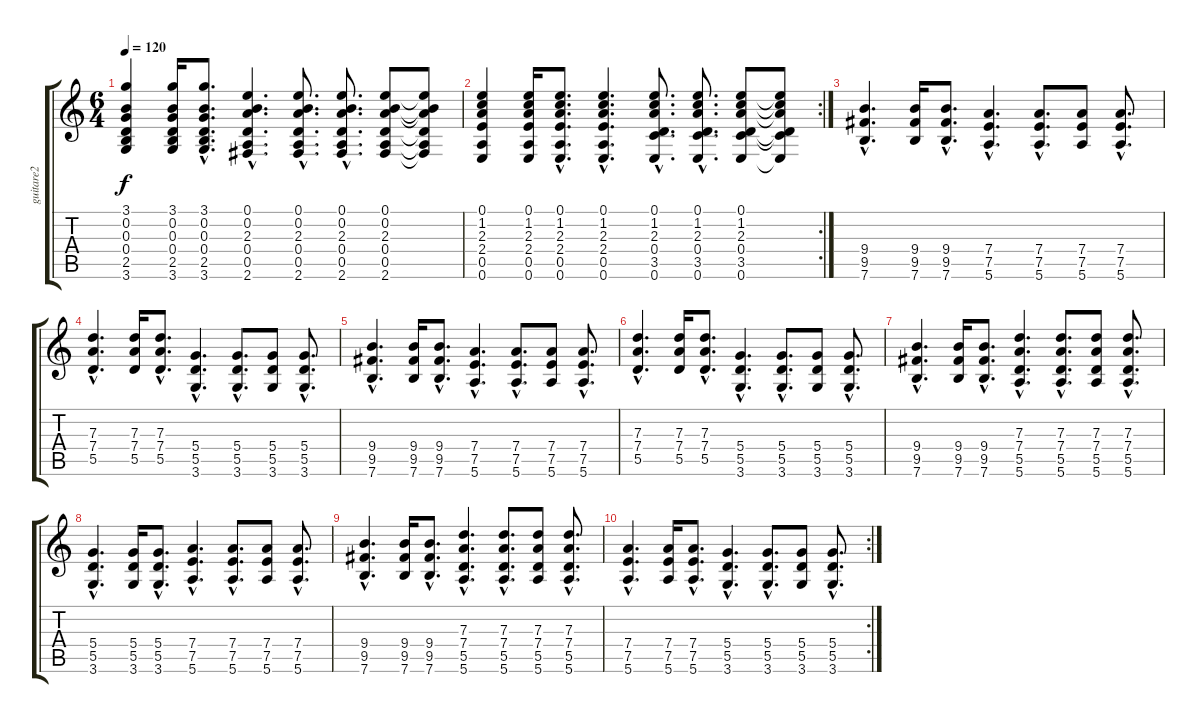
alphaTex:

\track ("guitare2" "guitare2") {instrument overdrivenguitar}
\staff {score tabs}
\tuning (E4 B3 G3 D3 A2 E2) {hide}
\ts (6 4)
\tempo 120
\clef g2
\ks c
(3.1 0.2 0.3 0.4 2.5 3.6).4{dy f} (3.1 0.2 0.3 0.4 2.5 3.6).16 (3.1{hac} 0.2{hac} 0.3{hac} 0.4{hac} 2.5{hac} 3.6{hac}).8{d} (0.1{hac} 0.2{hac} 2.3{hac} 0.4{hac} 0.5{hac} 2.6{hac}).4{d} (0.1{hac} 0.2{hac} 2.3{hac} 0.4{hac} 0.5{hac} 2.6{hac}).8{d} (0.1{hac} 0.2{hac} 2.3{hac} 0.4{hac} 0.5{hac} 2.6{hac}).8{d} (0.1 0.2 2.3 0.4 0.5 2.6).8 (0.1{t} 0.2{t} 2.3{t} 0.4{t} 0.5{t} 2.6{t}).8 |
\rc 2
(0.1 1.2 2.3 2.4 0.5 0.6).4 (0.1 1.2 2.3 2.4 0.5 0.6).16 (0.1{hac} 1.2{hac} 2.3{hac} 2.4{hac} 0.5{hac} 0.6{hac}).8{d} (0.1{hac} 1.2{hac} 2.3{hac} 2.4{hac} 0.5{hac} 0.6{hac}).4{d} (0.1{hac} 1.2{hac} 2.3{hac} 0.4{hac} 3.5{hac} 0.6{hac}).8{d} (0.1{hac} 1.2{hac} 2.3{hac} 0.4{hac} 3.5{hac} 0.6{hac}).8{d} (0.1 1.2 2.3 0.4 3.5 0.6).8 (0.1{t} 1.2{t} 2.3{t} 0.4{t} 3.5{t} 0.6{t}).8 |
(9.4{hac} 9.5{hac} 7.6{hac}).4{d} (9.4 9.5 7.6).16 (9.4{hac} 9.5{hac} 7.6{hac}).8{d} (7.4{hac} 7.5{hac} 5.6{hac}).4{d} (7.4{hac} 7.5{hac} 5.6{hac}).8{d} (7.4 7.5 5.6).8 (7.4{hac} 7.5{hac} 5.6{hac}).8{d} |
(7.3{hac} 7.4{hac} 5.5{hac}).4{d} (7.3 7.4 5.5).16 (7.3{hac} 7.4{hac} 5.5{hac}).8{d} (5.4{hac} 5.5{hac} 3.6{hac}).4{d} (5.4{hac} 5.5{hac} 3.6{hac}).8{d} (5.4 5.5 3.6).8 (5.4{hac} 5.5{hac} 3.6{hac}).8{d} |
(9.4{hac} 9.5{hac} 7.6{hac}).4{d} (9.4 9.5 7.6).16 (9.4{hac} 9.5{hac} 7.6{hac}).8{d} (7.4{hac} 7.5{hac} 5.6{hac}).4{d} (7.4{hac} 7.5{hac} 5.6{hac}).8{d} (7.4 7.5 5.6).8 (7.4{hac} 7.5{hac} 5.6{hac}).8{d} |
(7.3{hac} 7.4{hac} 5.5{hac}).4{d} (7.3 7.4 5.5).16 (7.3{hac} 7.4{hac} 5.5{hac}).8{d} (5.4{hac} 5.5{hac} 3.6{hac}).4{d} (5.4{hac} 5.5{hac} 3.6{hac}).8{d} (5.4 5.5 3.6).8 (5.4{hac} 5.5{hac} 3.6{hac}).8{d} |
(9.4{hac} 9.5{hac} 7.6{hac}).4{d} (9.4 9.5 7.6).16 (9.4{hac} 9.5{hac} 7.6{hac}).8{d} (7.3{hac} 7.4{hac} 5.5{hac} 5.6{hac}).4{d} (7.3{hac} 7.4{hac} 5.5{hac} 5.6{hac}).8{d} (7.3 7.4 5.5 5.6).8 (7.3{hac} 7.4{hac} 5.5{hac} 5.6{hac}).8{d} |
(5.4{hac} 5.5{hac} 3.6{hac}).4{d} (5.4 5.5 3.6).16 (5.4{hac} 5.5{hac} 3.6{hac}).8{d} (7.4{hac} 7.5{hac} 5.6{hac}).4{d} (7.4{hac} 7.5{hac} 5.6{hac}).8{d} (7.4 7.5 5.6).8 (7.4{hac} 7.5{hac} 5.6{hac}).8{d} |
(9.4{hac} 9.5{hac} 7.6{hac}).4{d} (9.4 9.5 7.6).16 (9.4{hac} 9.5{hac} 7.6{hac}).8{d} (7.3{hac} 7.4{hac} 5.5{hac} 5.6{hac}).4{d} (7.3{hac} 7.4{hac} 5.5{hac} 5.6{hac}).8{d} (7.3 7.4 5.5 5.6).8 (7.3{hac} 7.4{hac} 5.5{hac} 5.6{hac}).8{d} |
\rc 2
(7.4{hac} 7.5{hac} 5.6{hac}).4{d} (7.4 7.5 5.6).16 (7.4{hac} 7.5{hac} 5.6{hac}).8{d} (5.4{hac} 5.5{hac} 3.6{hac}).4{d} (5.4{hac} 5.5{hac} 3.6{hac}).8{d} (5.4 5.5 3.6).8 (5.4{hac} 5.5{hac} 3.6{hac}).8{d}
